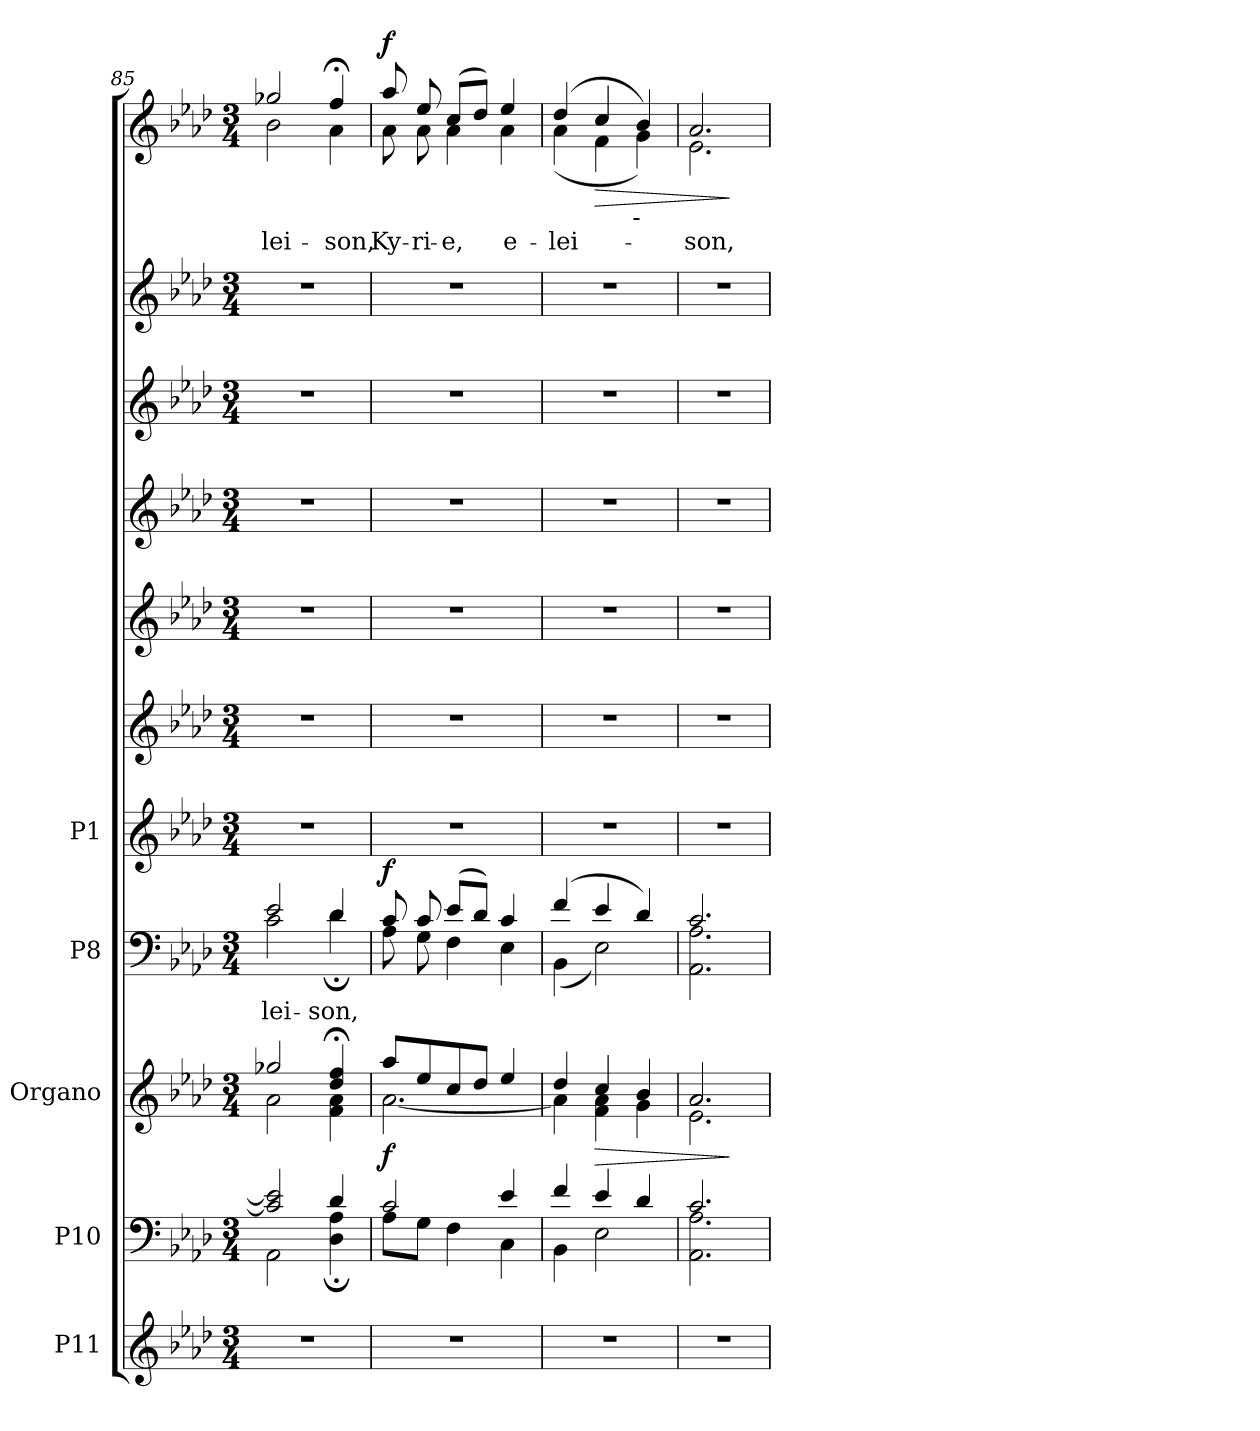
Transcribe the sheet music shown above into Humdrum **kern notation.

**kern	**kern	**kern	**dynam	**kern	**text	**dynam	**kern	**kern	**kern	**kern	**kern	**kern	**kern	**text	**dynam
*part5	*part4	*part3	*part3	*part2	*part2	*part2	*part1	*part1	*part1	*part1	*part1	*part1	*part1	*part1	*part1
*staff11	*staff10	*staff9	*staff9	*staff8	*staff8	*staff8	*staff7	*staff6	*staff5	*staff4	*staff3	*staff2	*staff1	*staff1	*staff1/2/3/4/5/6/7
*I"P11	*I"P10	*I"Organo	*	*I"P8	*	*	*I"P1	*	*	*	*	*	*	*	*
*clefG2	*clefF4	*clefG2	*	*clefF4	*	*	*clefG2	*clefG2	*clefG2	*clefG2	*clefG2	*clefG2	*clefG2	*	*
*k[b-e-a-d-]	*k[b-e-a-d-]	*k[b-e-a-d-]	*	*k[b-e-a-d-]	*	*	*k[b-e-a-d-]	*k[b-e-a-d-]	*k[b-e-a-d-]	*k[b-e-a-d-]	*k[b-e-a-d-]	*k[b-e-a-d-]	*k[b-e-a-d-]	*	*
*A-:	*A-:	*A-:	*	*A-:	*	*	*A-:	*A-:	*A-:	*A-:	*A-:	*A-:	*A-:	*	*
*M3/4	*M3/4	*M3/4	*	*M3/4	*	*	*M3/4	*M3/4	*M3/4	*M3/4	*M3/4	*M3/4	*M3/4	*	*
=85	=85	=85	=85	=85	=85	=85	=85	=85	=85	=85	=85	=85	=85	=85	=85
!LO:N:vis=1	!	!	!	!	!	!	!	!	!	!	!	!	!	!	!
*	*^	*^	*	*^	*	*	*	*	*	*	*	*	*	*	*
!	!	!	!	!	!	!	!	!LO:LY:a:color=#000000	!	!LO:N:vis=1	!LO:N:vis=1	!LO:N:vis=1	!LO:N:vis=1	!LO:N:vis=1	!LO:N:vis=1	!	!	!
!	!	!	!	!	!	!	!	!	!	!	!	!	!	!	!	!	!LO:LY:b:color=#000000	!
*	*	*	*	*	*	*	*	*	*	*	*	*	*	*	*	*^	*	*
2.r	2ci/] 2e-i]	2AA-i\	2gg-Xi/	2a-i\	.	2e-i/	2ci\	-lei-	.	2.r	2.r	2.r	2.r	2.r	2.r	2gg-Xi/	2b-i\	-lei-	.
!	!	!	!	!	!	!	!	!LO:LY:a:color=#000000	!	!	!	!	!	!	!	!	!	!	!
!	!	!	!	!	!	!	!	!	!	!	!	!	!	!	!	!	!	!LO:LY:b:color=#000000	!
.	4d-i/	4D-i\; 4A-i;	4dd-i/; 4ffi;	4fi\ 4a-i	.	4d-i/	4d-;i\	-son,	.	.	.	.	.	.	.	4ff;i/	4a-i\	-son,	.
!!LO:PB:g=z	!!
=86	=86	=86	=86	=86	=86	=86	=86	=86	=86	=86	=86	=86	=86	=86	=86	=86	=86	=86	=86
!LO:N:vis=1	!	!	!	!	!	!	!	!	!	!LO:N:vis=1	!LO:N:vis=1	!LO:N:vis=1	!LO:N:vis=1	!LO:N:vis=1	!LO:N:vis=1	!	!	!	!
!	!	!	!	!	!	!	!	!	!	!	!	!	!	!	!	!	!	!LO:LY:b:color=#000000	!
2.r	2ci/	8A-i\L	8aa-i/L	[2.a-i\	f	8ci/	8A-i\	.	f	2.r	2.r	2.r	2.r	2.r	2.r	8aa-i/	8a-i\	Ky-	f
!	!	!	!	!	!	!	!	!	!	!	!	!	!	!	!	!	!	!LO:LY:b:color=#000000	!
.	.	8Gi\J	8ee-i/	.	.	8ci/	8Gi\	.	.	.	.	.	.	.	.	8ee-i/	8a-i\	-ri-	.
!	!	!	!	!	!	!	!	!	!	!	!	!	!	!	!	!	!	!LO:LY:b:color=#000000	!
.	.	4Fi\	8cci/	.	.	(8e-i/L	4Fi\	.	.	.	.	.	.	.	.	(8cci/L	4a-i\	-e,	.
.	.	.	8dd-i/J	.	.	8d-i/J)	.	.	.	.	.	.	.	.	.	8dd-i/J)	.	.	.
!	!	!	!	!	!	!	!	!	!	!	!	!	!	!	!	!	!	!LO:LY:b:color=#000000	!
.	4e-i/	4Ci\	4ee-i/	.	.	4ci/	4E-i\	.	.	.	.	.	.	.	.	4ee-i/	4a-i\	e-	.
=87	=87	=87	=87	=87	=87	=87	=87	=87	=87	=87	=87	=87	=87	=87	=87	=87	=87	=87	=87
!LO:N:vis=1	!	!	!	!	!	!	!	!	!	!LO:N:vis=1	!LO:N:vis=1	!LO:N:vis=1	!LO:N:vis=1	!LO:N:vis=1	!LO:N:vis=1	!	!	!	!
!	!	!	!	!	!	!	!	!	!	!	!	!	!	!	!	!	!	!LO:LY:b:color=#000000	!
2.r	4fi/	4BB-i\	4dd-i/	4a-i\]	.	(4fi/	(4BB-i\	.	.	2.r	2.r	2.r	2.r	2.r	2.r	(4dd-i/	(4a-i\	-lei-	.
!	!	!	!	!	!LO:HP:b	!	!	!	!	!	!	!	!	!	!	!	!	!	!LO:HP:b
.	4e-i/	2E-i\	4cci/	4fi\ 4a-i	>	4e-i/	2E-i\)	.	.	.	.	.	.	.	.	4cci/	4fi\	.	>
!	!	!	!	!	!	!	!	!	!	!	!	!	!	!	!	!LO:TX:b:cj:t=-	!	!	!
.	4d-i/	.	4b-i/	4gi\	.	4d-i/)	.	.	.	.	.	.	.	.	.	4b-i/)	4gi\)	.	.
=88	=88	=88	=88	=88	=88	=88	=88	=88	=88	=88	=88	=88	=88	=88	=88	=88	=88	=88	=88
!LO:N:vis=1	!	!	!	!	!	!	!	!	!	!LO:N:vis=1	!LO:N:vis=1	!LO:N:vis=1	!LO:N:vis=1	!LO:N:vis=1	!LO:N:vis=1	!	!	!	!
!	!	!	!	!	!	!	!	!	!	!	!	!	!	!	!	!	!	!LO:LY:b:color=#000000	!
2.r	2.ci/	2.AA-i\ 2.A-i	2.a-i/	2.e-i\	.	2.ci/	2.AA-i\ 2.A-i	.	.	2.r	2.r	2.r	2.r	2.r	2.r	2.a-i/	2.e-i\	-son,	.
*	*v	*v	*	*	*	*v	*v	*	*	*	*	*	*	*	*	*v	*v	*	*
*	*	*v	*v	*	*	*	*	*	*	*	*	*	*	*	*	*
.	.	.	]	.	.	.	.	.	.	.	.	.	.	.	]
=	=	=	=	=	=	=	=	=	=	=	=	=	=	=	=
*-	*-	*-	*-	*-	*-	*-	*-	*-	*-	*-	*-	*-	*-	*-	*-
